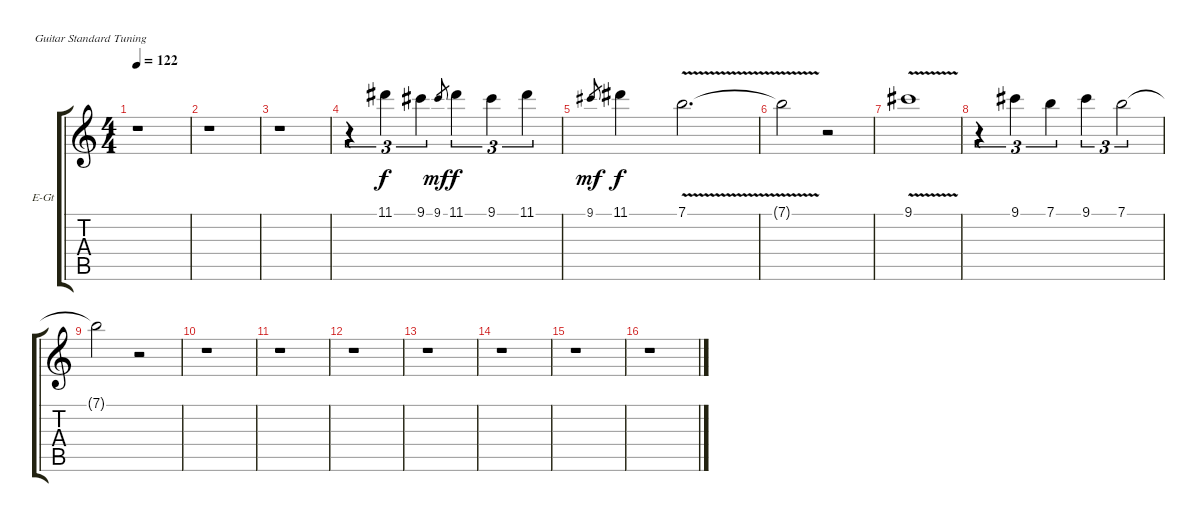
\bracketExtendMode groupsimilarinstruments
\firstSystemTrackNameOrientation horizontal
\otherSystemsTrackNameOrientation horizontal
\track ("Guitar 3" "E-Gt") {instrument distortionguitar}
\staff {score tabs}
\tuning (E4 B3 G3 D3 A2 E2)
\ts (4 4)
\tempo 122
\clef g2
\ks c
r.1{dy f} |
r.1 |
r.1 |
r.4{tu (3 2)} 11.1.4{tu (3 2)} 9.1.4{tu (3 2)} 9.1.8{gr dy mf} 11.1.4{tu (3 2) dy f} 9.1.4{tu (3 2)} 11.1.4{tu (3 2)} |
9.1.8{gr dy mf} 11.1.4{dy f} 7.1{v}.2{d} |
7.1{v t}.2 r.2 |
9.1{v}.1 |
r.4{tu (3 2)} 9.1.4{tu (3 2)} 7.1.4{tu (3 2)} 9.1.4{tu (3 2)} 7.1.2{tu (3 2)} |
7.1{t}.2 r.2 |
r.1 |
r.1 |
r.1 |
r.1 |
r.1 |
r.1 |
r.1
